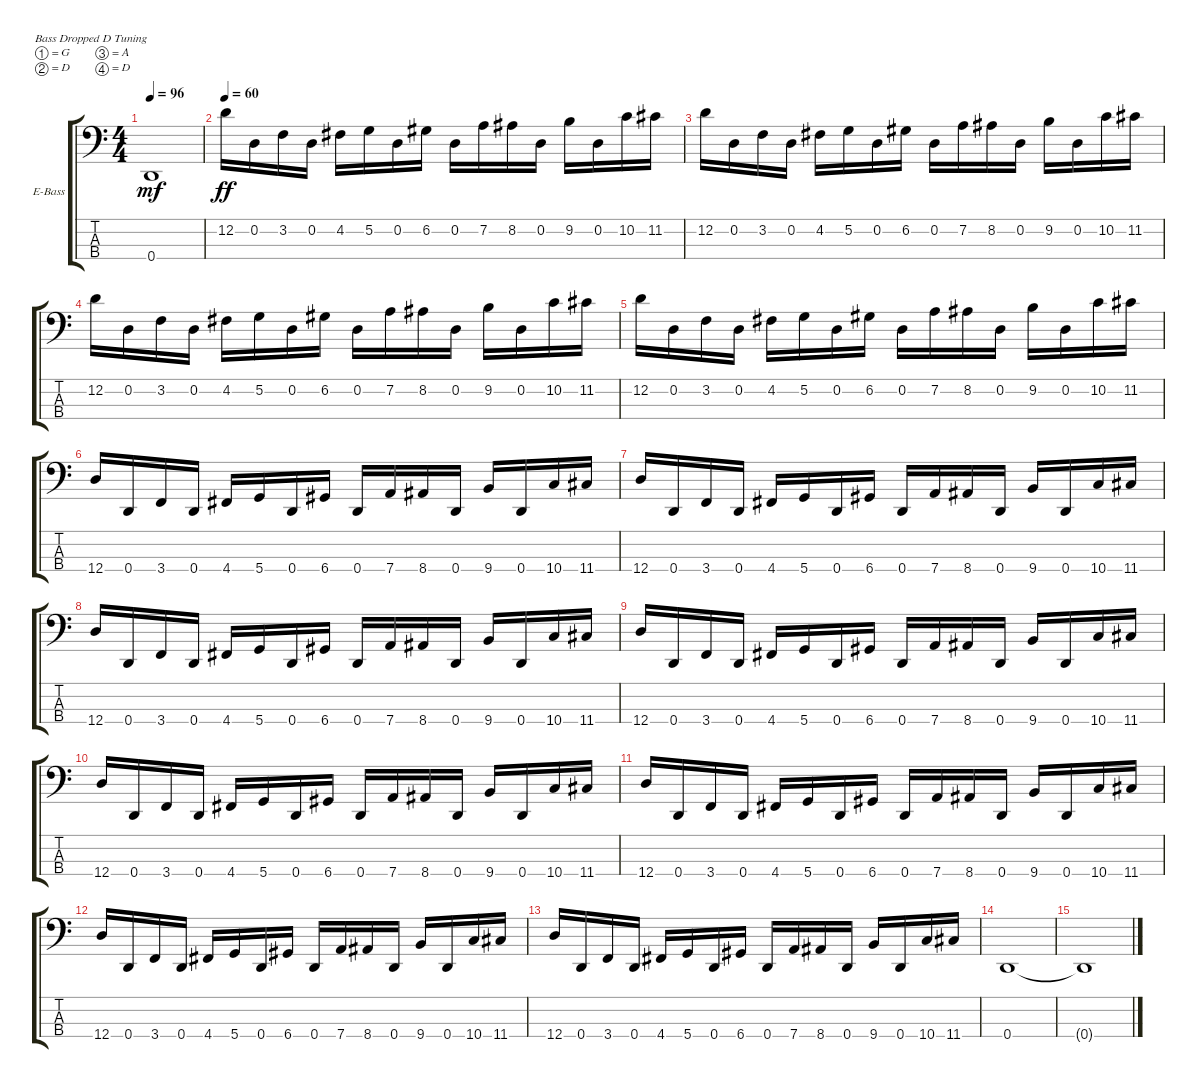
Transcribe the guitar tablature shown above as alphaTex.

\defaultSystemsLayout 4
\bracketExtendMode groupsimilarinstruments
\firstSystemTrackNameOrientation horizontal
\otherSystemsTrackNameOrientation horizontal
\track ("Wolstenholme Bass" "E-Bass") {instrument electricbassfinger}
\staff {score tabs}
\tuning (G2 D2 A1 D1)
\ts (4 4)
\tempo 96
\clef f4
\ks c
0.4{t}.1{dy mf} |
\tempo 60
12.2.16{dy ff} 0.2.16 3.2.16 0.2.16 4.2.16 5.2.16 0.2.16 6.2.16 0.2.16 7.2.16 8.2.16 0.2.16 9.2.16 0.2.16 10.2.16 11.2.16 |
12.2.16 0.2.16 3.2.16 0.2.16 4.2.16 5.2.16 0.2.16 6.2.16 0.2.16 7.2.16 8.2.16 0.2.16 9.2.16 0.2.16 10.2.16 11.2.16 |
12.2.16 0.2.16 3.2.16 0.2.16 4.2.16 5.2.16 0.2.16 6.2.16 0.2.16 7.2.16 8.2.16 0.2.16 9.2.16 0.2.16 10.2.16 11.2.16 |
12.2.16 0.2.16 3.2.16 0.2.16 4.2.16 5.2.16 0.2.16 6.2.16 0.2.16 7.2.16 8.2.16 0.2.16 9.2.16 0.2.16 10.2.16 11.2.16 |
12.4.16 0.4.16 3.4.16 0.4.16 4.4.16 5.4.16 0.4.16 6.4.16 0.4.16 7.4.16 8.4.16 0.4.16 9.4.16 0.4.16 10.4.16 11.4.16 |
12.4.16 0.4.16 3.4.16 0.4.16 4.4.16 5.4.16 0.4.16 6.4.16 0.4.16 7.4.16 8.4.16 0.4.16 9.4.16 0.4.16 10.4.16 11.4.16 |
12.4.16 0.4.16 3.4.16 0.4.16 4.4.16 5.4.16 0.4.16 6.4.16 0.4.16 7.4.16 8.4.16 0.4.16 9.4.16 0.4.16 10.4.16 11.4.16 |
12.4.16 0.4.16 3.4.16 0.4.16 4.4.16 5.4.16 0.4.16 6.4.16 0.4.16 7.4.16 8.4.16 0.4.16 9.4.16 0.4.16 10.4.16 11.4.16 |
12.4.16 0.4.16 3.4.16 0.4.16 4.4.16 5.4.16 0.4.16 6.4.16 0.4.16 7.4.16 8.4.16 0.4.16 9.4.16 0.4.16 10.4.16 11.4.16 |
12.4.16 0.4.16 3.4.16 0.4.16 4.4.16 5.4.16 0.4.16 6.4.16 0.4.16 7.4.16 8.4.16 0.4.16 9.4.16 0.4.16 10.4.16 11.4.16 |
12.4.16 0.4.16 3.4.16 0.4.16 4.4.16 5.4.16 0.4.16 6.4.16 0.4.16 7.4.16 8.4.16 0.4.16 9.4.16 0.4.16 10.4.16 11.4.16 |
12.4.16 0.4.16 3.4.16 0.4.16 4.4.16 5.4.16 0.4.16 6.4.16 0.4.16 7.4.16 8.4.16 0.4.16 9.4.16 0.4.16 10.4.16 11.4.16 |
0.4.1 |
0.4{t}.1
